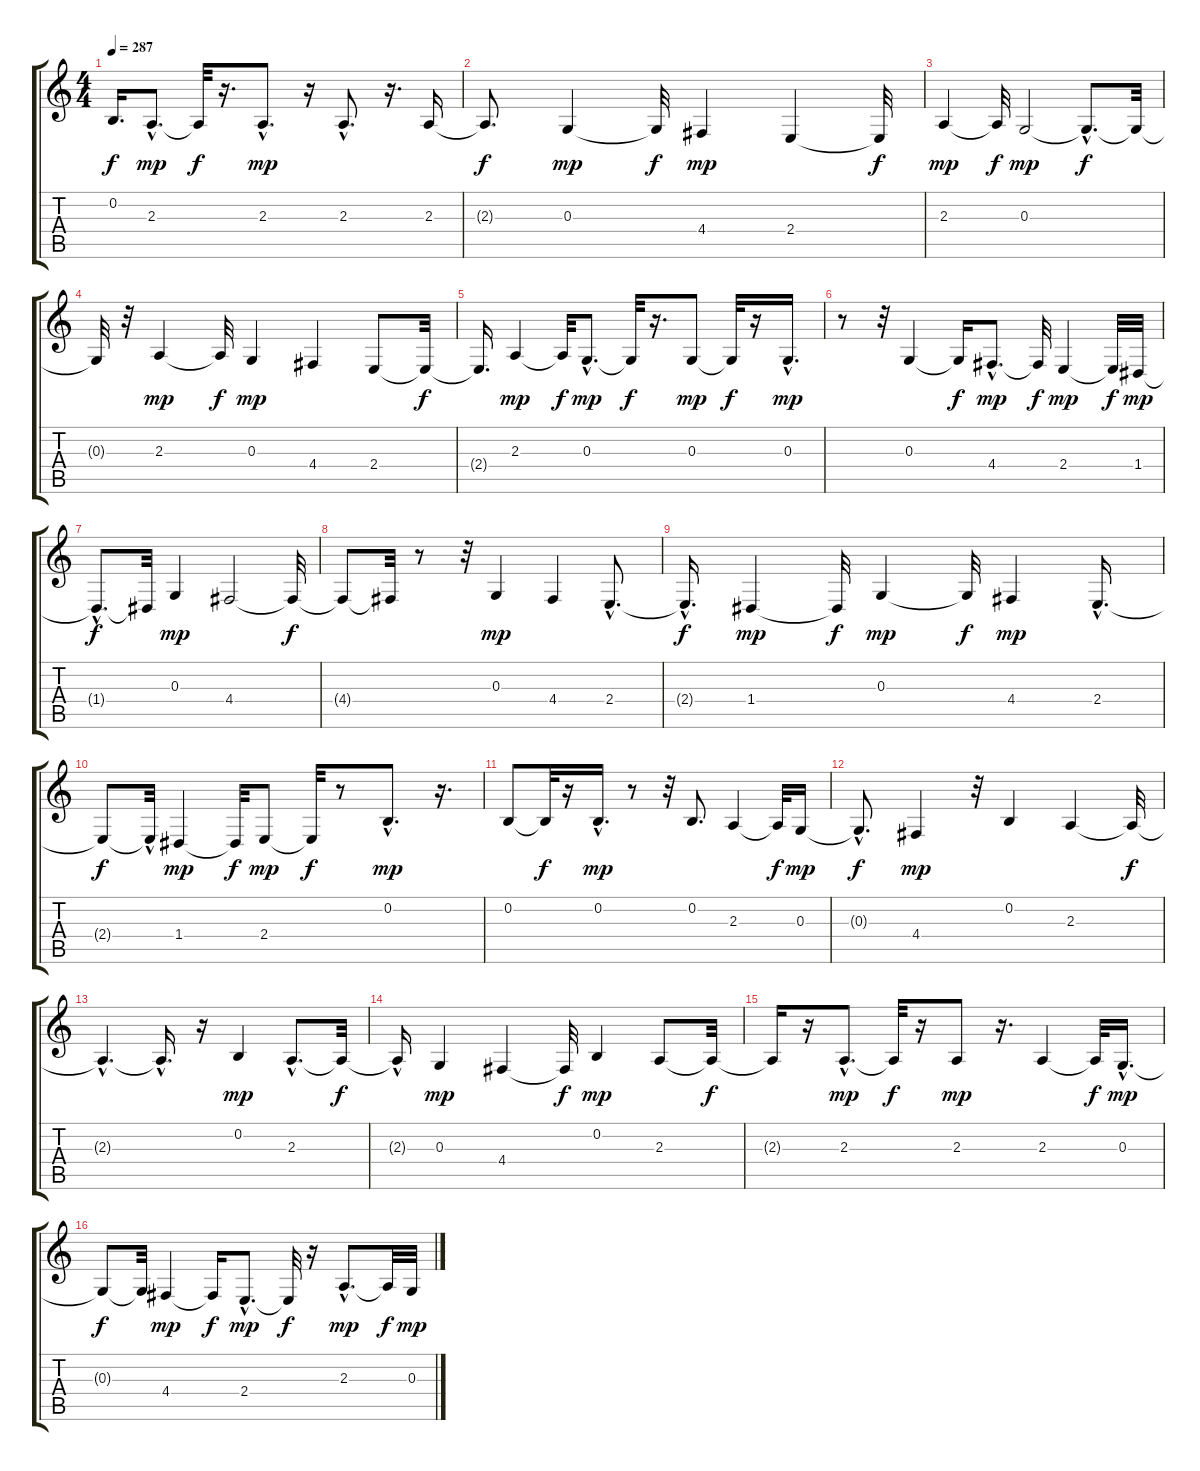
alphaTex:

\track "" {instrument kalimba}
\staff {score tabs}
\tuning (E4 B3 G3 D3 A2 E2) {hide}
\ts (4 4)
\tempo 287
\clef g2
\ks c
0.2{t}.16{d dy f} 2.3{hac}.8{d dy mp} 2.3{t}.32{dy f} r.16{d} 2.3{hac}.8{d dy mp} r.16 2.3{hac}.8{d} r.16{d} 2.3.16 |
2.3{t}.8{d dy f} 0.3.4{dy mp} 0.3{t}.32{dy f} 4.4.4{dy mp} 2.4.4 2.4{t}.32{dy f} |
2.3.4{dy mp} 2.3{t}.32{dy f} 0.3.2{dy mp} 0.3{hac t}.8{d dy f} 0.3{t}.32 |
0.3{t}.32 r.32 2.3.4{dy mp} 2.3{t}.32{dy f} 0.3.4{dy mp} 4.4.4 2.4.8 2.4{t}.32{dy f} |
2.4{t}.16{d} 2.3.4{dy mp} 2.3{t}.32{dy f} 0.3{hac}.8{d dy mp} 0.3{t}.32{dy f} r.16{d} 0.3.8{dy mp} 0.3{t}.32{dy f} r.16 0.3{hac}.16{d dy mp} |
r.8 r.32 0.3.4 0.3{t}.16{dy f} 4.4{hac}.8{d dy mp} 4.4{t}.32{dy f} 2.4.4{dy mp} 2.4{t}.32{dy f} 1.4.32{dy mp} |
1.4{hac t}.8{d dy f} 1.4{t}.32 0.3.4{dy mp} 4.4.2 4.4{t}.32{dy f} |
4.4{t}.8 4.4{t}.32 r.8 r.32 0.3.4{dy mp} 4.4.4 2.4{hac}.8{d} |
2.4{hac t}.16{d dy f} 1.4.4{dy mp} 1.4{t}.32{dy f} 0.3.4{dy mp} 0.3{t}.32{dy f} 4.4.4{dy mp} 2.4{hac}.16{d} |
2.4{t}.8{dy f} 2.4{hac t}.32 1.4.4{dy mp} 1.4{t}.32{dy f} 2.4.8{dy mp} 2.4{t}.32{dy f} r.8 0.2{hac}.8{d dy mp} r.16{d} |
0.2.8 0.2{t}.32{dy f} r.16 0.2{hac}.16{d dy mp} r.8 r.32 0.2.8{d} 2.3.4 2.3{t}.32{dy f} 0.3.16{dy mp} |
0.3{hac t}.8{d dy f} 4.4.4{dy mp} r.32 0.2.4 2.3.4 2.3{t}.32{dy f} |
2.3{hac t}.4{d} 2.3{hac t}.16{d} r.16 0.2.4{dy mp} 2.3{hac}.8{d} 2.3{t}.32{dy f} |
2.3{hac t}.16 0.3.4{dy mp} 4.4.4 4.4{t}.32{dy f} 0.2.4{dy mp} 2.3.8 2.3{t}.32{dy f} |
2.3{t}.16 r.16 2.3{hac}.8{d dy mp} 2.3{t}.32{dy f} r.16 2.3.8{dy mp} r.16{d} 2.3.4 2.3{t}.32{dy f} 0.3{hac}.16{d dy mp} |
0.3{t}.8{dy f} 0.3{t}.32 4.4.4{dy mp} 4.4{t}.16{dy f} 2.4{hac}.8{d dy mp} 2.4{t}.32{dy f} r.16 2.3{hac}.8{d dy mp} 2.3{t}.32{dy f} 0.3.32{dy mp}
